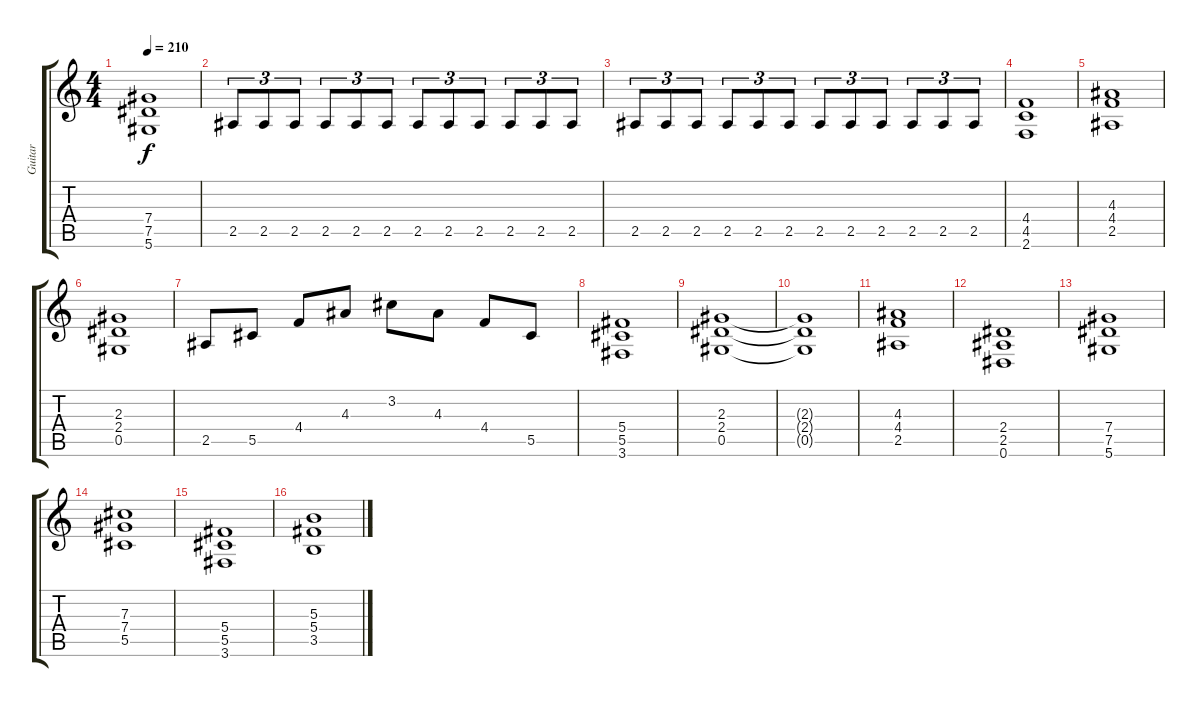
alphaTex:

\track ("Guitar" "Guitar") {instrument distortionguitar}
\staff {score tabs}
\tuning (Eb4 Bb3 Gb3 Db3 Ab2 Eb2) {hide}
\ts (4 4)
\tempo 210
\clef g2
\ks c
(7.4 7.5 5.6).1{dy f} |
2.5.8{tu (3 2)} 2.5.8{tu (3 2)} 2.5.8{tu (3 2)} 2.5.8{tu (3 2)} 2.5.8{tu (3 2)} 2.5.8{tu (3 2)} 2.5.8{tu (3 2)} 2.5.8{tu (3 2)} 2.5.8{tu (3 2)} 2.5.8{tu (3 2)} 2.5.8{tu (3 2)} 2.5.8{tu (3 2)} |
2.5.8{tu (3 2)} 2.5.8{tu (3 2)} 2.5.8{tu (3 2)} 2.5.8{tu (3 2)} 2.5.8{tu (3 2)} 2.5.8{tu (3 2)} 2.5.8{tu (3 2)} 2.5.8{tu (3 2)} 2.5.8{tu (3 2)} 2.5.8{tu (3 2)} 2.5.8{tu (3 2)} 2.5.8{tu (3 2)} |
(4.4 4.5 2.6).1 |
(4.3 4.4 2.5).1 |
(2.3 2.4 0.5).1 |
2.5.8 5.5.8 4.4.8 4.3.8 3.2.8 4.3.8 4.4.8 5.5.8 |
(5.4 5.5 3.6).1 |
(2.3 2.4 0.5).1 |
(2.3{t} 2.4{t} 0.5{t}).1 |
(4.3 4.4 2.5).1 |
(2.4 2.5 0.6).1 |
(7.4 7.5 5.6).1 |
(7.3 7.4 5.5).1 |
(5.4 5.5 3.6).1 |
(5.3 5.4 3.5).1
